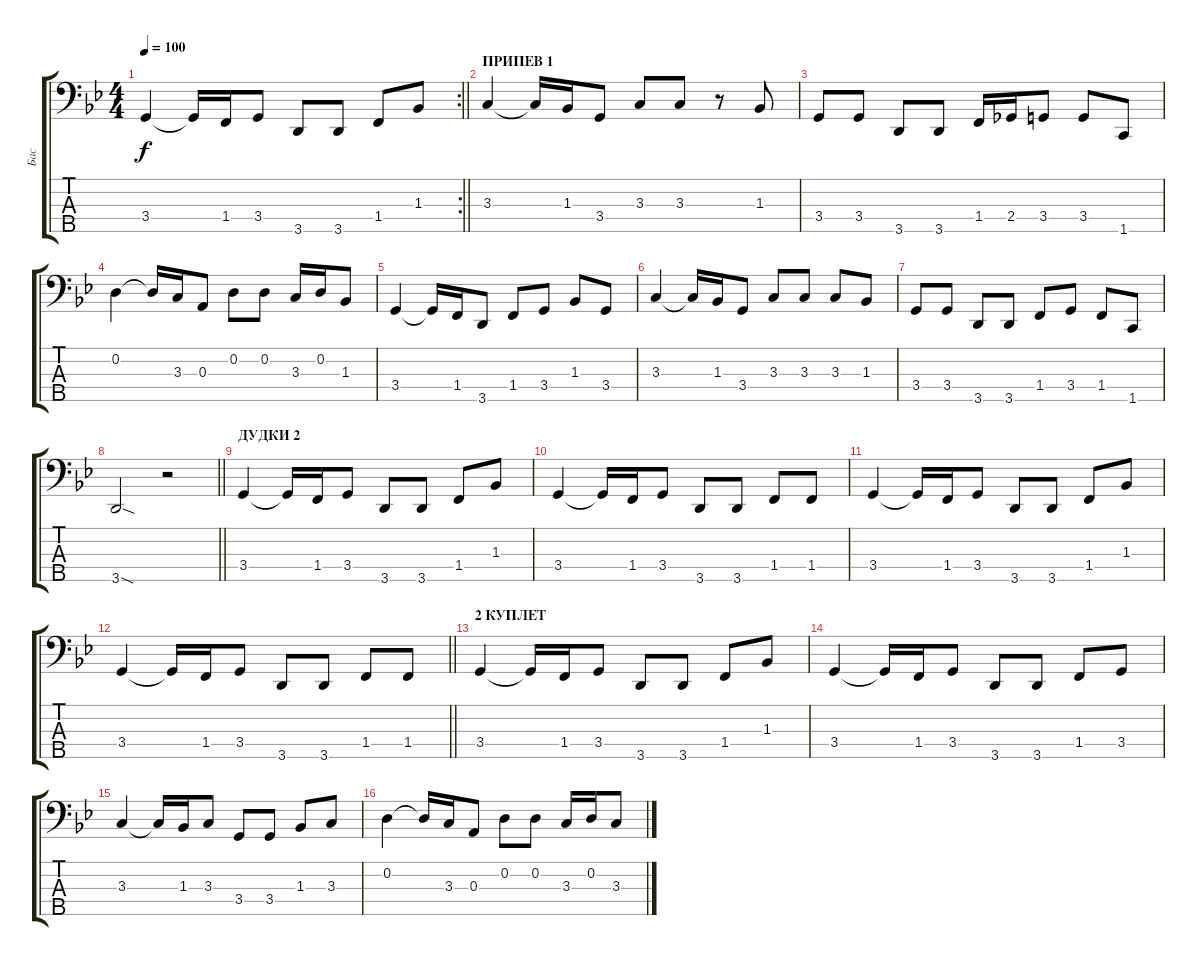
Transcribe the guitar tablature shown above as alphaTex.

\track ("Бас" "Бас") {instrument acousticguitarsteel}
\staff {score tabs}
\tuning (G2 D2 A1 E1 B0) {hide}
\rc 2
\ts (4 4)
\tempo 100
\clef f4
\barLineRight lightlight
\ks gminor
3.4.4{dy f} 3.4{t}.16 1.4.16 3.4.8 3.5.8 3.5.8 1.4.8 1.3.8 |
\section ("" "ПРИПЕВ 1")
3.3.4 3.3{t}.16 1.3.16 3.4.8 3.3.8 3.3.8 r.8 1.3.8 |
3.4.8 3.4.8 3.5.8 3.5.8 1.4.16 2.4.16 3.4.8 3.4.8 1.5.8 |
0.2.4 0.2{t}.16 3.3.16 0.3.8 0.2.8 0.2.8 3.3.16 0.2.16 1.3.8 |
3.4.4 3.4{t}.16 1.4.16 3.5.8 1.4.8 3.4.8 1.3.8 3.4.8 |
3.3.4 3.3{t}.16 1.3.16 3.4.8 3.3.8 3.3.8 3.3.8 1.3.8 |
3.4.8 3.4.8 3.5.8 3.5.8 1.4.8 3.4.8 1.4.8 1.5.8 |
\barLineRight lightlight
3.5{sod}.2 r.2 |
\section ("" "ДУДКИ 2")
3.4.4 3.4{t}.16 1.4.16 3.4.8 3.5.8 3.5.8 1.4.8 1.3.8 |
3.4.4 3.4{t}.16 1.4.16 3.4.8 3.5.8 3.5.8 1.4.8 1.4.8 |
3.4.4 3.4{t}.16 1.4.16 3.4.8 3.5.8 3.5.8 1.4.8 1.3.8 |
\barLineRight lightlight
3.4.4 3.4{t}.16 1.4.16 3.4.8 3.5.8 3.5.8 1.4.8 1.4.8 |
\section ("" "2 КУПЛЕТ")
3.4.4 3.4{t}.16 1.4.16 3.4.8 3.5.8 3.5.8 1.4.8 1.3.8 |
3.4.4 3.4{t}.16 1.4.16 3.4.8 3.5.8 3.5.8 1.4.8 3.4.8 |
3.3.4 3.3{t}.16 1.3.16 3.3.8 3.4.8 3.4.8 1.3.8 3.3.8 |
0.2.4 0.2{t}.16 3.3.16 0.3.8 0.2.8 0.2.8 3.3.16 0.2.16 3.3.8
